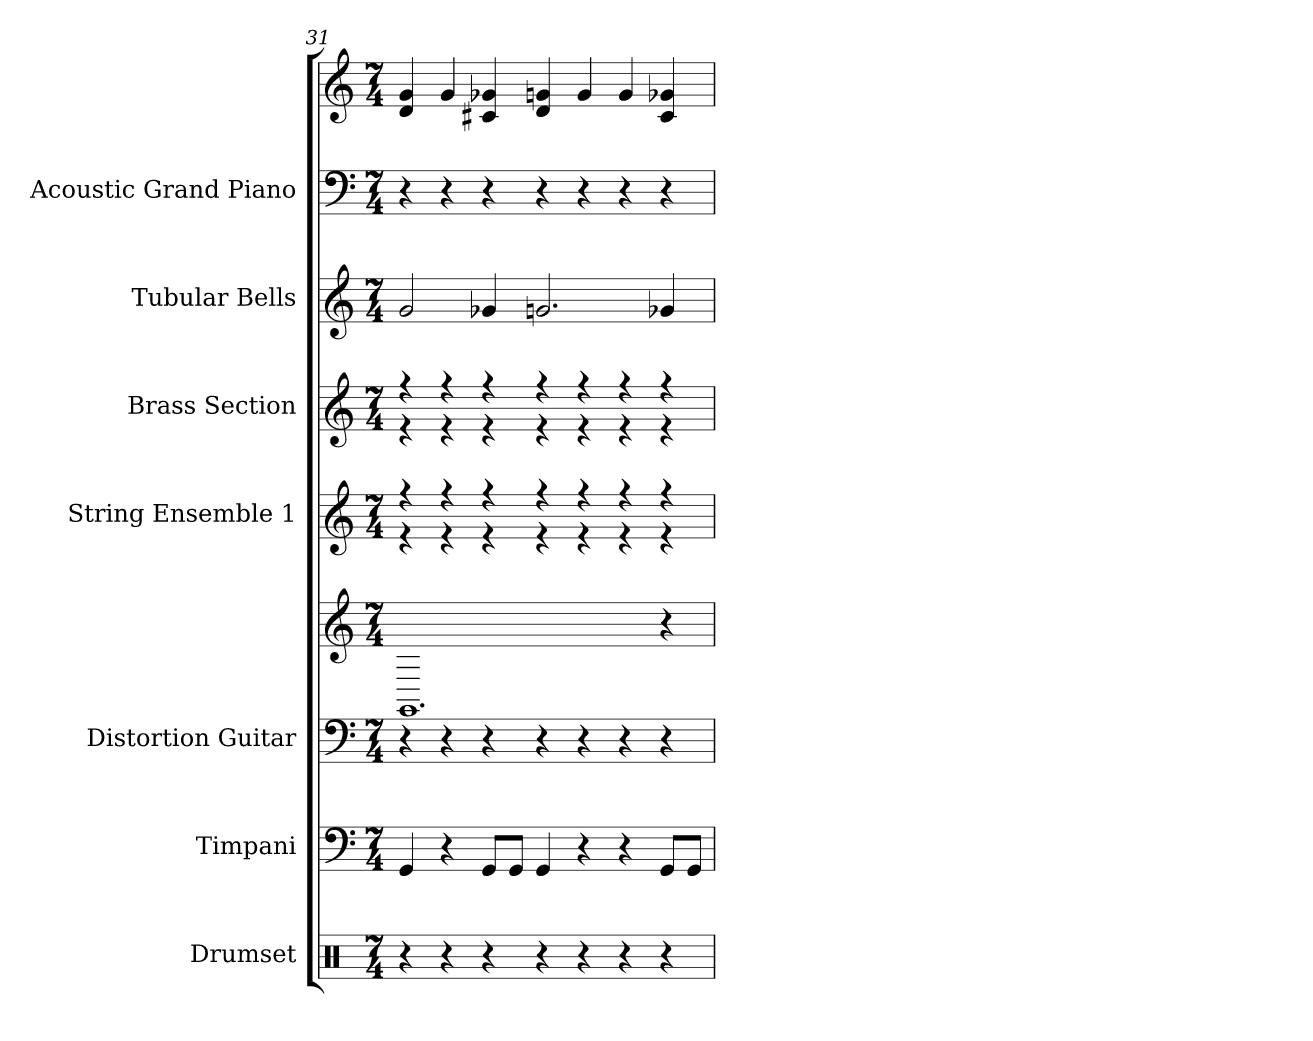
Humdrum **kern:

**kern	**kern	**kern	**kern	**kern	**kern	**kern	**kern	**kern
*part7	*part6	*part5	*part5	*part4	*part3	*part2	*part1	*part1
*staff9	*staff8	*staff7	*staff6	*staff5	*staff4	*staff3	*staff2	*staff1
*I"Drumset	*I"Timpani	*I"Distortion Guitar	*	*I"String Ensemble 1	*I"Brass Section	*I"Tubular Bells	*I"Acoustic Grand Piano	*
*I'Drs.	*I'Timp	*	*	*I'Str	*I'Brs	*I'Tbells	*I'Pno	*
*clefX	*clefF4	*clefF4	*clefG2	*clefG2	*clefG2	*clefG2	*clefF4	*clefG2
*k[]	*k[]	*k[]	*k[]	*k[]	*k[]	*k[]	*k[]	*k[]
*M7/4	*M7/4	*M7/4	*M7/4	*M7/4	*M7/4	*M7/4	*M7/4	*M7/4
=31	=31	=31	=31	=31	=31	=31	=31	=31
*	*	*	*	*^	*^	*	*	*
4r	4GG	4r	1.GG	4r	4r	4r	4r	2g	4r	4g 4d
4r	4r	4r	.	4r	4r	4r	4r	.	4r	4g
4r	8GGL	4r	.	4r	4r	4r	4r	4g-X	4r	4g-X 4c#X
.	8GGJ	.	.	.	.	.	.	.	.	.
4r	4GG	4r	.	4r	4r	4r	4r	2.gn	4r	4gn 4d
4r	4r	4r	.	4r	4r	4r	4r	.	4r	4g
4r	4r	4r	.	4r	4r	4r	4r	.	4r	4g
4r	8GGL	4r	4r	4r	4r	4r	4r	4g-X	4r	4g-X 4c#
.	8GGJ	.	.	.	.	.	.	.	.	.
*	*	*	*	*v	*v	*	*	*	*	*
*	*	*	*	*	*v	*v	*	*	*
=	=	=	=	=	=	=	=	=
*-	*-	*-	*-	*-	*-	*-	*-	*-
